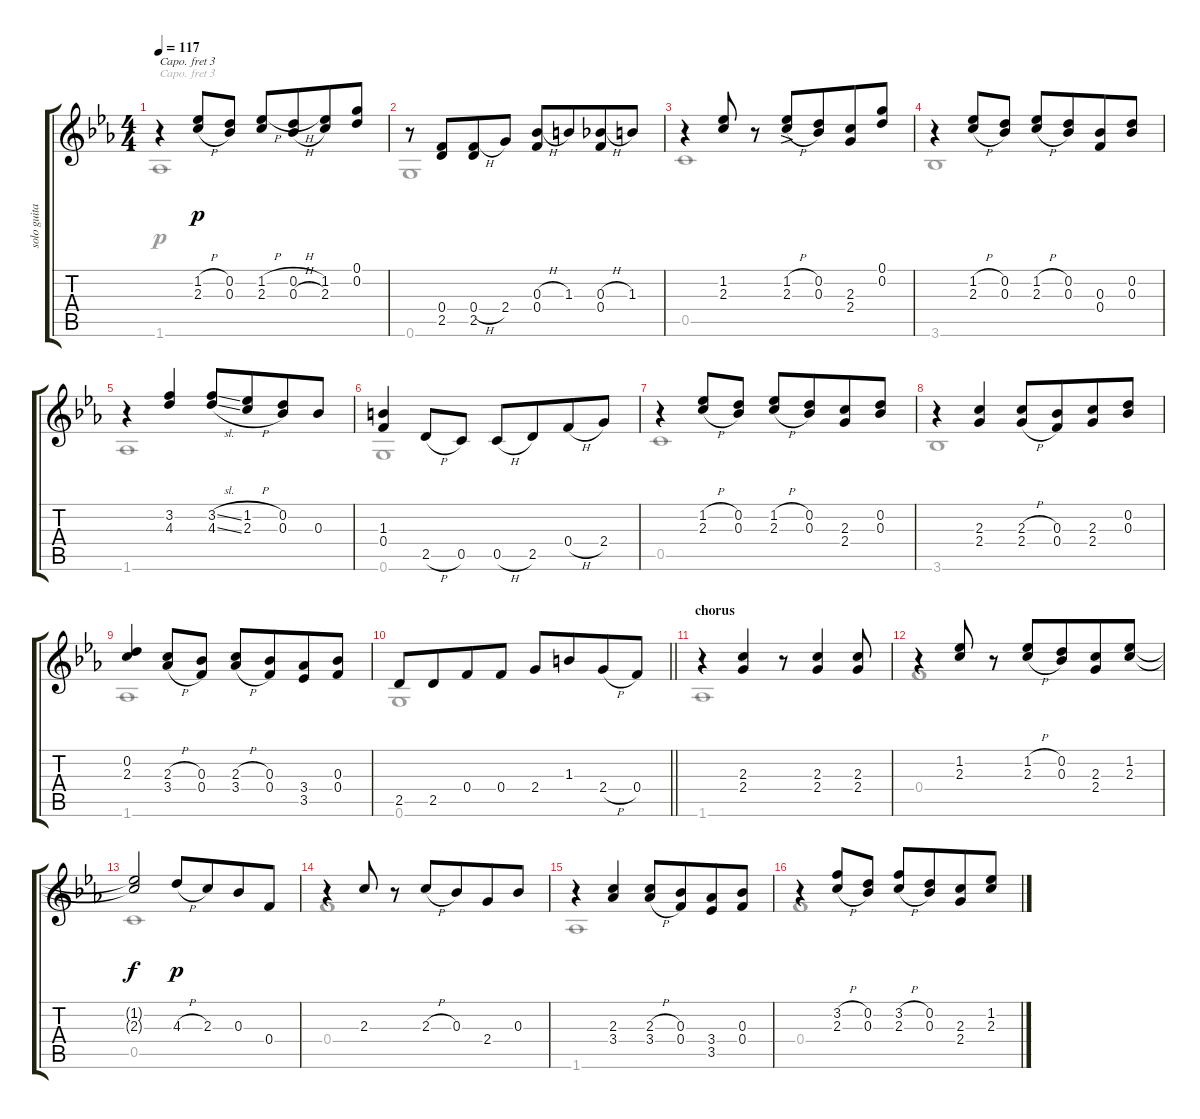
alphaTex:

\track ("solo guitar" "solo guita") {instrument acousticguitarsteel}
\staff {score tabs}
\capo 3
\tuning (E4 B3 G3 D3 A2 E2) {hide}
\voice
\ts (4 4)
\tempo 117
\clef g2
\ks cminor
r.4{dy p} (1.2{h} 2.3{h}).8 (0.2 0.3).8 (1.2{h} 2.3).8 (0.2{h} 0.3{h}).8{beam merge} (1.2 2.3).8 (0.1 0.2).8 |
r.8 (0.4 2.5).8{beam merge} (0.4{h} 2.5).8 2.4.8 (0.3{h} 0.4).8 1.3.8{beam merge} (0.3{h} 0.4).8 1.3.8 |
r.4 (1.2 2.3).8 r.8 (1.2{h ac} 2.3{h}).8 (0.2 0.3).8{beam merge} (2.3 2.4).8 (0.1 0.2).8 |
r.4 (1.2{h} 2.3{h}).8 (0.2 0.3).8 (1.2{h} 2.3{h}).8 (0.2 0.3).8{beam merge} (0.3 0.4).8 (0.2 0.3).8 |
r.4 (3.2 4.3).4 (3.2{sl} 4.3{sl}).8 (1.2{h} 2.3{h}).8{beam merge} (0.2 0.3).8 0.3.8 |
(1.3 0.4).4 2.5{h}.8 0.5.8 0.5{h}.8 2.5.8{beam merge} 0.4{h}.8 2.4.8 |
r.4 (1.2{h} 2.3{h}).8 (0.2 0.3).8 (1.2{h} 2.3{h}).8 (0.2 0.3).8{beam merge} (2.3 2.4).8 (0.2 0.3).8 |
r.4 (2.3 2.4).4 (2.3{h} 2.4{h}).8 (0.3 0.4).8{beam merge} (2.3 2.4).8 (0.2 0.3).8 |
(0.2 2.3).4 (2.3{h} 3.4{h}).8 (0.3 0.4).8 (2.3{h} 3.4{h}).8 (0.3 0.4).8{beam merge} (3.4 3.5).8 (0.3 0.4).8 |
\barLineRight lightlight
2.5.8 2.5.8{beam merge} 0.4.8 0.4.8 2.4.8 1.3.8{beam merge} 2.4{h}.8 0.4.8 |
\section ("" "chorus")
r.4 (2.3 2.4).4 r.8 (2.3 2.4).4 (2.3 2.4).8 |
r.4 (1.2 2.3).8 r.8 (1.2{h} 2.3{h}).8 (0.2 0.3).8{beam merge} (2.3 2.4).8 (1.2 2.3).8 |
(1.2{t} 2.3{t}).2{dy f} 4.3{h}.8{dy p} 2.3.8{beam merge} 0.3.8 0.4.8 |
r.4 2.3.8 r.8 2.3{h}.8 0.3.8{beam merge} 2.4.8 0.3.8 |
r.4 (2.3 3.4).4 (2.3{h} 3.4{h}).8 (0.3 0.4).8{beam merge} (3.4 3.5).8 (0.3 0.4).8 |
r.4 (3.2{h} 2.3{h}).8 (0.2 0.3).8 (3.2{h} 2.3{h}).8 (0.2 0.3).8{beam merge} (2.3 2.4).8 (1.2 2.3).8
\voice
\clef g2
\ottava regular
\simile none
\ks cminor
1.6.1{dy p} |
0.6.1 |
0.5.1 |
3.6.1 |
1.6.1 |
0.6.1 |
0.5.1 |
3.6.1 |
1.6.1 |
\barLineRight lightlight
0.6.1 |
1.6.1 |
0.4.1 |
0.5.1 |
0.4.1 |
1.6.1 |
0.4.1
